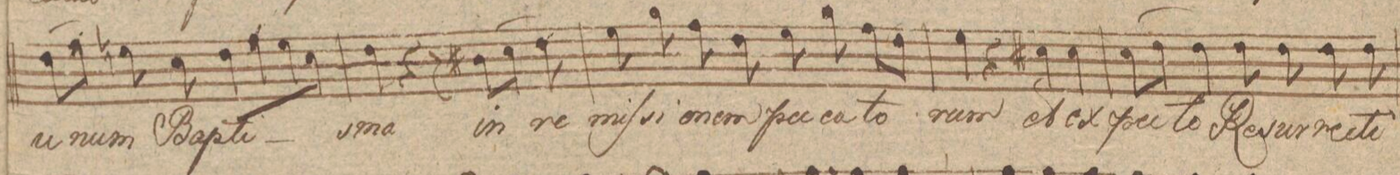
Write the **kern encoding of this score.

**kern	**text	**dynam
*I"Tenore	*	*
*clefC4	*	*
*k[c#f#d#g#]	*	*
*met(c)	*	*
*M4/4	*	*
(8c#\L	u-	.
8e\)J	.	.
8dn\	-num	.
8B\	Bap-	.
8c#\L	-ti-	.
8e\	.	.
8d\	.	.
8B\J	.	.
=160	=160	=160
4c#\	-sma	.
4r	.	.
8r	.	.
(8A#X\L	in	.
8B\)J	.	.
8c#\	re-	.
=161	=161	=161
8d#\	-miſ-	.
8f#\	-si-	.
8e\	-o-	.
8c#\	-nem	.
8d#\	pec-	.
8f#\	-ca-	.
8e\L	-to-	.
8c#\J	.	.
=162	=162	=162
4d#\	-rum	.
4r	.	.
4B#X\	et	.
4B#\	ex-	.
=163	=163	=163
(8B\L	-pec-	.
8c#\J)	.	.
4c#\	-to	.
8c#\	Re-	.
8c#\	-sur-	.
8c#\	-rec-	.
8c#\	-ti-	.
=164	=164	=164
*-	*-	*-
